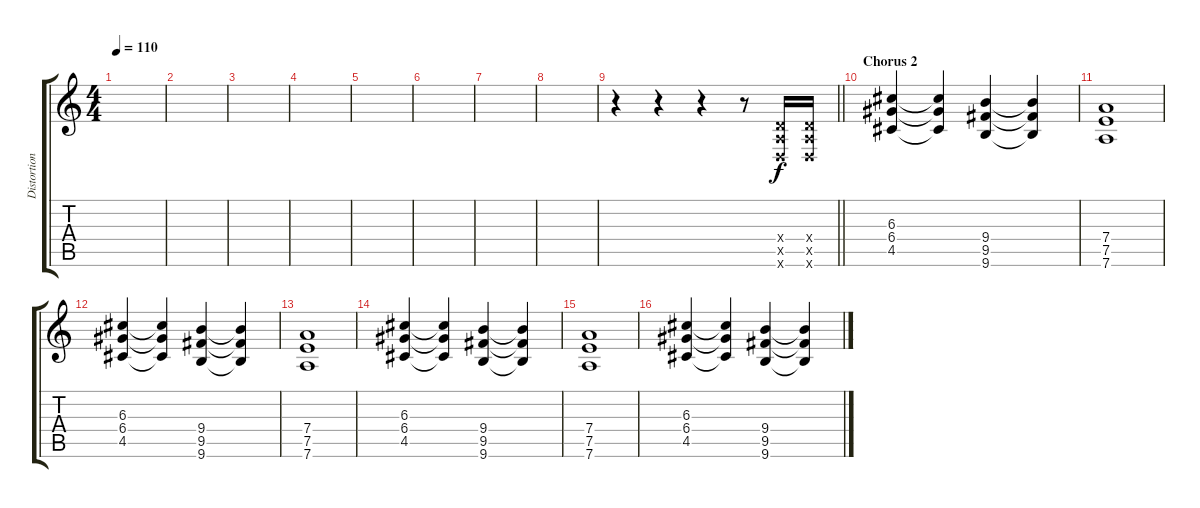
\track ("Distortion Rhythm Guitar " "Distortion") {instrument distortionguitar}
\staff {score tabs}
\tuning (E4 B3 G3 D3 A2 D2) {hide}
\ts (4 4)
\tempo 110
\clef g2
\ks c
|
|
|
|
|
|
|
|
\barLineRight lightlight
r.4 r.4 r.4 r.8 (0.4{x} 0.5{x} 0.6{x}).16 (0.4{x} 0.5{x} 0.6{x}).16 |
\section ("" "Chorus 2")
(6.3 6.4 4.5).4 (6.3{t} 6.4{t} 4.5{t}).4 (9.4 9.5 9.6).4 (9.4{t} 9.5{t} 9.6{t}).4 |
(7.4 7.5 7.6).1 |
(6.3 6.4 4.5).4 (6.3{t} 6.4{t} 4.5{t}).4 (9.4 9.5 9.6).4 (9.4{t} 9.5{t} 9.6{t}).4 |
(7.4 7.5 7.6).1 |
(6.3 6.4 4.5).4 (6.3{t} 6.4{t} 4.5{t}).4 (9.4 9.5 9.6).4 (9.4{t} 9.5{t} 9.6{t}).4 |
(7.4 7.5 7.6).1 |
(6.3 6.4 4.5).4 (6.3{t} 6.4{t} 4.5{t}).4 (9.4 9.5 9.6).4 (9.4{t} 9.5{t} 9.6{t}).4
